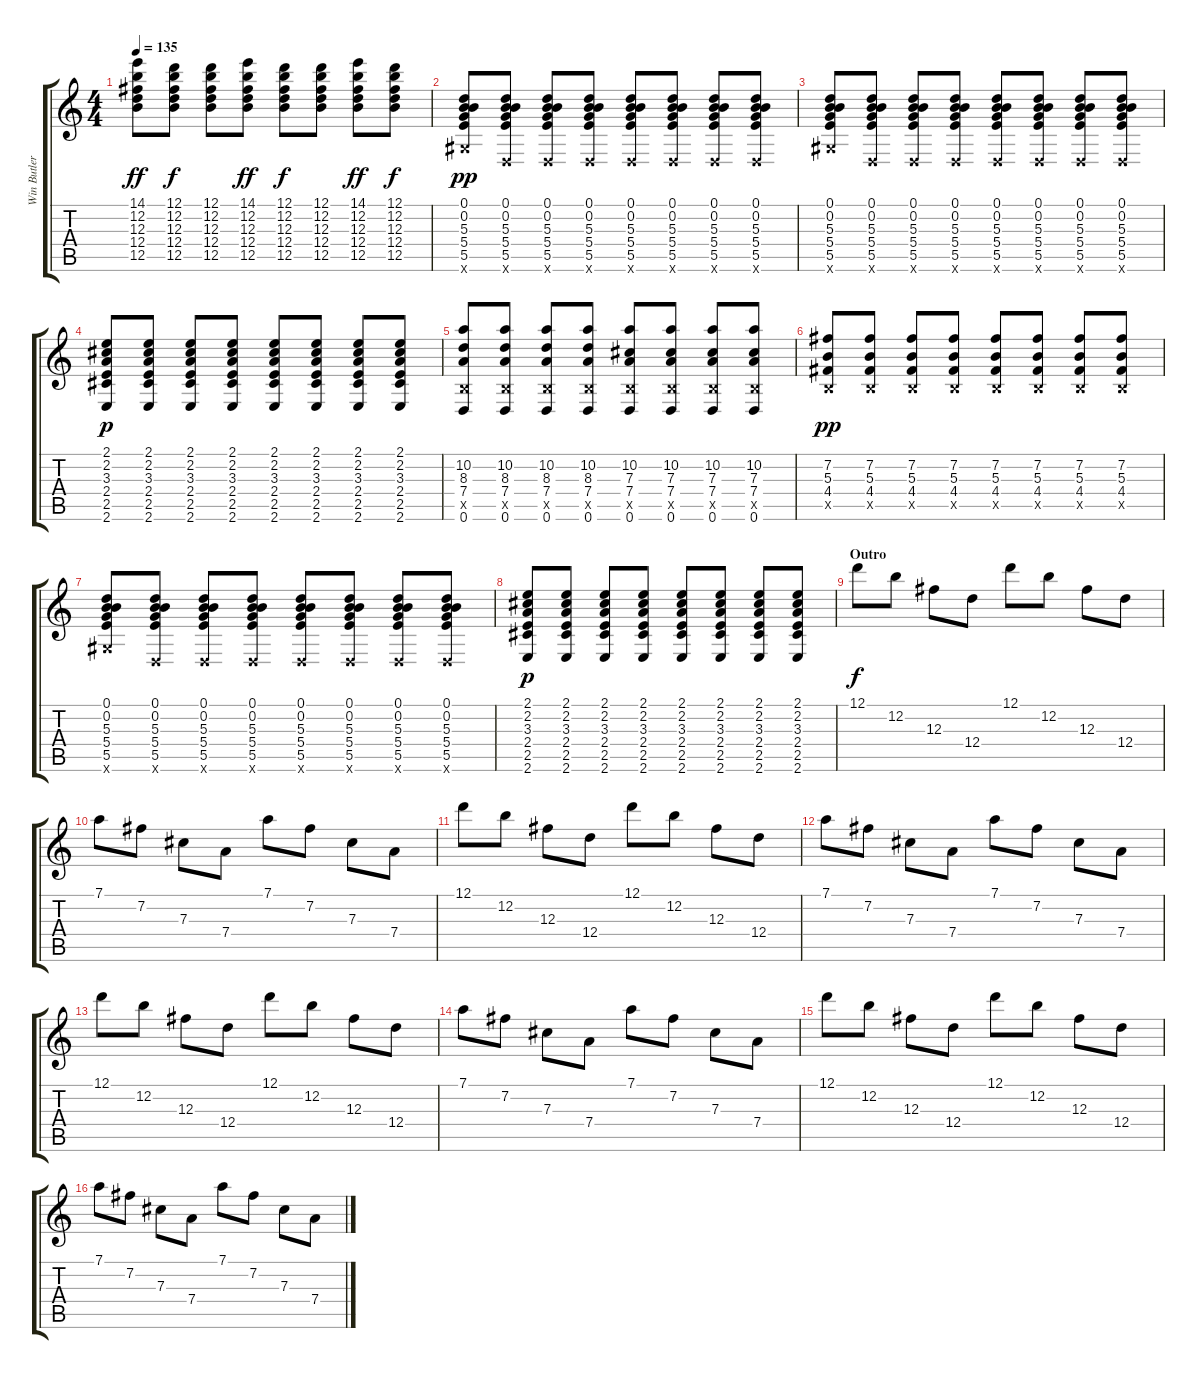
\track ("Win Butler - Guitar" "Win Butler") {instrument electricguitarmuted}
\staff {score tabs}
\tuning (D4 B3 Gb3 D3 B2 D2) {hide}
\ts (4 4)
\tempo 135
\clef g2
\ks c
(14.1 12.2 12.3 12.4 12.5).8{dy ff} (12.1 12.2 12.3 12.4 12.5).8{dy f} (12.1 12.2 12.3 12.4 12.5).8 (14.1 12.2 12.3 12.4 12.5).8{dy ff} (12.1 12.2 12.3 12.4 12.5).8{dy f} (12.1 12.2 12.3 12.4 12.5).8 (14.1 12.2 12.3 12.4 12.5).8{dy ff} (12.1 12.2 12.3 12.4 12.5).8{dy f} |
(0.1 0.2 5.3 5.4 5.5 6.6{x}).8{dy pp} (0.1 0.2 5.3 5.4 5.5 0.6{x}).8 (0.1 0.2 5.3 5.4 5.5 0.6{x}).8 (0.1 0.2 5.3 5.4 5.5 0.6{x}).8 (0.1 0.2 5.3 5.4 5.5 0.6{x}).8 (0.1 0.2 5.3 5.4 5.5 0.6{x}).8 (0.1 0.2 5.3 5.4 5.5 0.6{x}).8 (0.1 0.2 5.3 5.4 5.5 0.6{x}).8 |
(0.1 0.2 5.3 5.4 5.5 6.6{x}).8 (0.1 0.2 5.3 5.4 5.5 0.6{x}).8 (0.1 0.2 5.3 5.4 5.5 0.6{x}).8 (0.1 0.2 5.3 5.4 5.5 0.6{x}).8 (0.1 0.2 5.3 5.4 5.5 0.6{x}).8 (0.1 0.2 5.3 5.4 5.5 0.6{x}).8 (0.1 0.2 5.3 5.4 5.5 0.6{x}).8 (0.1 0.2 5.3 5.4 5.5 0.6{x}).8 |
(2.1 2.2 3.3 2.4 2.5 2.6).8{dy p} (2.1 2.2 3.3 2.4 2.5 2.6).8 (2.1 2.2 3.3 2.4 2.5 2.6).8 (2.1 2.2 3.3 2.4 2.5 2.6).8 (2.1 2.2 3.3 2.4 2.5 2.6).8 (2.1 2.2 3.3 2.4 2.5 2.6).8 (2.1 2.2 3.3 2.4 2.5 2.6).8 (2.1 2.2 3.3 2.4 2.5 2.6).8 |
(10.2 8.3 7.4 0.5{x} 0.6).8 (10.2 8.3 7.4 0.5{x} 0.6).8 (10.2 8.3 7.4 0.5{x} 0.6).8 (10.2 8.3 7.4 0.5{x} 0.6).8 (10.2 7.3 7.4 0.5{x} 0.6).8 (10.2 7.3 7.4 0.5{x} 0.6).8 (10.2 7.3 7.4 0.5{x} 0.6).8 (10.2 7.3 7.4 0.5{x} 0.6).8 |
(7.2 5.3 4.4 0.5{x}).8{dy pp} (7.2 5.3 4.4 0.5{x}).8 (7.2 5.3 4.4 0.5{x}).8 (7.2 5.3 4.4 0.5{x}).8 (7.2 5.3 4.4 0.5{x}).8 (7.2 5.3 4.4 0.5{x}).8 (7.2 5.3 4.4 0.5{x}).8 (7.2 5.3 4.4 0.5{x}).8 |
(0.1 0.2 5.3 5.4 5.5 6.6{x}).8 (0.1 0.2 5.3 5.4 5.5 0.6{x}).8 (0.1 0.2 5.3 5.4 5.5 0.6{x}).8 (0.1 0.2 5.3 5.4 5.5 0.6{x}).8 (0.1 0.2 5.3 5.4 5.5 0.6{x}).8 (0.1 0.2 5.3 5.4 5.5 0.6{x}).8 (0.1 0.2 5.3 5.4 5.5 0.6{x}).8 (0.1 0.2 5.3 5.4 5.5 0.6{x}).8 |
(2.1 2.2 3.3 2.4 2.5 2.6).8{dy p} (2.1 2.2 3.3 2.4 2.5 2.6).8 (2.1 2.2 3.3 2.4 2.5 2.6).8 (2.1 2.2 3.3 2.4 2.5 2.6).8 (2.1 2.2 3.3 2.4 2.5 2.6).8 (2.1 2.2 3.3 2.4 2.5 2.6).8 (2.1 2.2 3.3 2.4 2.5 2.6).8 (2.1 2.2 3.3 2.4 2.5 2.6).8 |
\section ("" "Outro")
12.1.8{dy f} 12.2.8 12.3.8 12.4.8 12.1.8 12.2.8 12.3.8 12.4.8 |
7.1.8 7.2.8 7.3.8 7.4.8 7.1.8 7.2.8 7.3.8 7.4.8 |
12.1.8 12.2.8 12.3.8 12.4.8 12.1.8 12.2.8 12.3.8 12.4.8 |
7.1.8 7.2.8 7.3.8 7.4.8 7.1.8 7.2.8 7.3.8 7.4.8 |
12.1.8 12.2.8 12.3.8 12.4.8 12.1.8 12.2.8 12.3.8 12.4.8 |
7.1.8 7.2.8 7.3.8 7.4.8 7.1.8 7.2.8 7.3.8 7.4.8 |
12.1.8 12.2.8 12.3.8 12.4.8 12.1.8 12.2.8 12.3.8 12.4.8 |
7.1.8 7.2.8 7.3.8 7.4.8 7.1.8 7.2.8 7.3.8 7.4.8
